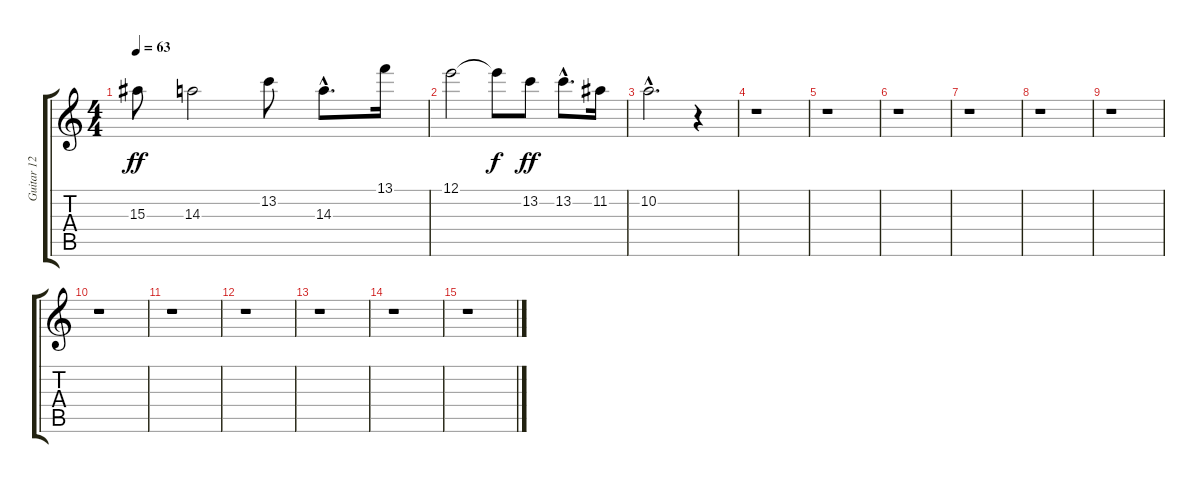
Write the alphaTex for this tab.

\track ("Guitar 12 string" "Guitar 12 ") {instrument acousticguitarsteel}
\staff {score tabs}
\tuning (E4 B3 G3 D3 A2 E2) {hide}
\ts (4 4)
\tempo 63
\clef g2
\ks c
15.3.8{dy ff} 14.3.2 13.2.8 14.3{hac}.8{d} 13.1.16 |
12.1.2 12.1{t}.8{dy f} 13.2.8{dy ff} 13.2{hac}.8{d} 11.2.16 |
10.2{hac}.2{d} r.4 |
r.1 |
r.1 |
r.1 |
r.1 |
r.1 |
r.1 |
r.1 |
r.1 |
r.1 |
r.1 |
r.1 |
r.1
